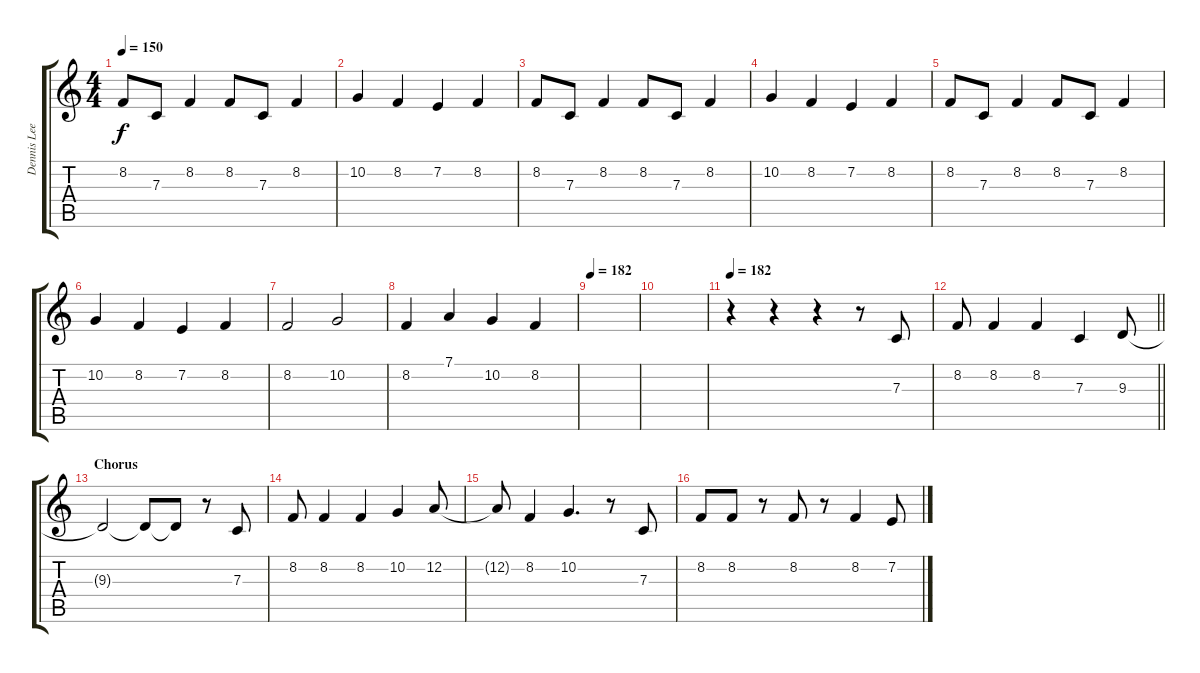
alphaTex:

\track ("Dennis Lee - Vocals" "Dennis Lee") {instrument altosax}
\staff {score tabs}
\tuning (D4 A3 F3 C3 G2 D2) {hide}
\ts (4 4)
\tempo 150
\clef g2
\ks c
8.2.8{dy f volume 12} 7.3.8 8.2.4 8.2.8 7.3.8 8.2.4 |
10.2.4 8.2.4 7.2.4 8.2.4 |
8.2.8 7.3.8 8.2.4 8.2.8 7.3.8 8.2.4 |
10.2.4 8.2.4 7.2.4 8.2.4 |
8.2.8 7.3.8 8.2.4 8.2.8 7.3.8 8.2.4 |
10.2.4 8.2.4 7.2.4 8.2.4 |
8.2.2 10.2.2 |
8.2.4 7.1.4 10.2.4 8.2.4 |
\tempo 182
|
|
\tempo 182
r.4{volume 16} r.4 r.4 r.8 7.3.8 |
\barLineRight lightlight
8.2.8 8.2.4 8.2.4 7.3.4 9.3.8 |
\section ("" "Chorus")
9.3{t}.2 9.3{t}.8 9.3{t}.8 r.8 7.3.8 |
8.2.8 8.2.4 8.2.4 10.2.4 12.2.8 |
12.2{t}.8 8.2.4 10.2.4{d} r.8 7.3.8 |
8.2.8 8.2.8 r.8 8.2.8 r.8 8.2.4 7.2.8
